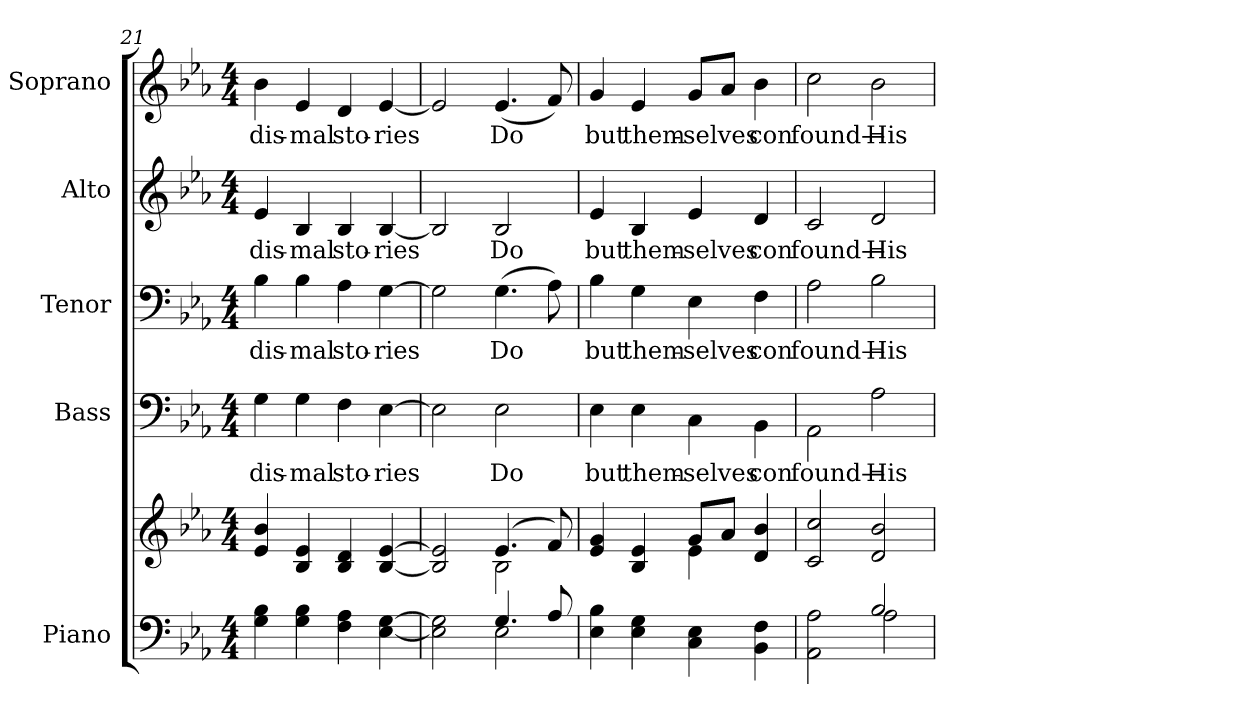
**kern	**kern	**kern	**text	**kern	**text	**kern	**text	**kern	**text
*part5	*part5	*part4	*part4	*part3	*part3	*part2	*part2	*part1	*part1
*staff6	*staff5	*staff4	*staff4	*staff3	*staff3	*staff2	*staff2	*staff1	*staff1
*I"Piano	*	*I"Bass	*	*I"Tenor	*	*I"Alto	*	*I"Soprano	*
*I'Pno.	*	*I'B.	*	*I'T.	*	*I'A.	*	*I'S.	*
!!LO:PB:g=z
*clefF4	*clefG2	*clefF4	*	*clefF4	*	*clefG2	*	*clefG2	*
*k[b-e-a-]	*k[b-e-a-]	*k[b-e-a-]	*	*k[b-e-a-]	*	*k[b-e-a-]	*	*k[b-e-a-]	*
*E-:	*E-:	*E-:	*	*E-:	*	*E-:	*	*E-:	*
*M4/4	*M4/4	*M4/4	*	*M4/4	*	*M4/4	*	*M4/4	*
=21	=21	=21	=21	=21	=21	=21	=21	=21	=21
!	!	!	!LO:LY:b:color=#000000	!	!	!	!	!	!
!	!	!	!	!	!LO:LY:b:color=#000000	!	!	!	!
!	!	!	!	!	!	!	!LO:LY:b:color=#000000	!	!
!	!	!	!	!	!	!	!	!	!LO:LY:b:color=#000000
4Gi\ 4B-i	4e-i/ 4b-i	4Gi\	dis-	4B-i\	dis-	4e-i/	dis-	4b-i\	dis-
!	!	!	!LO:LY:b:color=#000000	!	!	!	!	!	!
!	!	!	!	!	!LO:LY:b:color=#000000	!	!	!	!
!	!	!	!	!	!	!	!LO:LY:b:color=#000000	!	!
!	!	!	!	!	!	!	!	!	!LO:LY:b:color=#000000
4Gi\ 4B-i	4B-i/ 4e-i	4Gi\	-mal	4B-i\	-mal	4B-i/	-mal	4e-i/	-mal
!	!	!	!LO:LY:b:color=#000000	!	!	!	!	!	!
!	!	!	!	!	!LO:LY:b:color=#000000	!	!	!	!
!	!	!	!	!	!	!	!LO:LY:b:color=#000000	!	!
!	!	!	!	!	!	!	!	!	!LO:LY:b:color=#000000
4Fi\ 4A-i	4B-i/ 4di	4Fi\	sto-	4A-i\	sto-	4B-i/	sto-	4di/	sto-
!	!	!	!LO:LY:b:color=#000000	!	!	!	!	!	!
!	!	!	!	!	!LO:LY:b:color=#000000	!	!	!	!
!	!	!	!	!	!	!	!LO:LY:b:color=#000000	!	!
!	!	!	!	!	!	!	!	!	!LO:LY:b:color=#000000
[<4E-i\ [>4Gi	[<4B-i/ [>4e-i	[>4E-i\	-ries	[>4Gi\	-ries	[<4B-i/	-ries	[<4e-i/	-ries
=22	=22	=22	=22	=22	=22	=22	=22	=22	=22
*^	*^	*	*	*	*	*	*	*	*
2E-i\] 2Gi]	2ryy	2B-i/] 2e-i]	2ryy	2E-i\]	.	2Gi\]	.	2B-i/]	.	2e-i/]	.
!	!	!	!	!	!LO:LY:b:color=#000000	!	!	!	!	!	!
!	!	!	!	!	!	!	!LO:LY:b:color=#000000	!	!	!	!
!	!	!	!	!	!	!	!	!	!LO:LY:b:color=#000000	!	!
!	!	!	!	!	!	!	!	!	!	!	!LO:LY:b:color=#000000
4.Gi/	2E-i\	(4.e-i/	2B-i\	2E-i\	Do	(4.Gi\	Do	2B-i/	Do	(4.e-i/	Do
8A-i/	.	8fi/)	.	.	.	8A-i\)	.	.	.	8fi/)	.
*v	*v	*	*	*	*	*	*	*	*	*	*
!!LO:PB:g=z
=23	=23	=23	=23	=23	=23	=23	=23	=23	=23	=23
!	!	!	!	!LO:LY:b:color=#000000	!	!	!	!	!	!
!	!	!	!	!	!	!LO:LY:b:color=#000000	!	!	!	!
!	!	!	!	!	!	!	!	!LO:LY:b:color=#000000	!	!
!	!	!	!	!	!	!	!	!	!	!LO:LY:b:color=#000000
4E-i\ 4B-i	4e-i/ 4gi	2ryy	4E-i\	but	4B-i\	but	4e-i/	but	4gi/	but
!	!	!	!	!LO:LY:b:color=#000000	!	!	!	!	!	!
!	!	!	!	!	!	!LO:LY:b:color=#000000	!	!	!	!
!	!	!	!	!	!	!	!	!LO:LY:b:color=#000000	!	!
!	!	!	!	!	!	!	!	!	!	!LO:LY:b:color=#000000
4E-i\ 4Gi	4B-i/ 4e-i	.	4E-i\	them-	4Gi\	them-	4B-i/	them-	4e-i/	them-
!	!	!	!	!LO:LY:b:color=#000000	!	!	!	!	!	!
!	!	!	!	!	!	!LO:LY:b:color=#000000	!	!	!	!
!	!	!	!	!	!	!	!	!LO:LY:b:color=#000000	!	!
!	!	!	!	!	!	!	!	!	!	!LO:LY:b:color=#000000
4Ci\ 4E-i	8gi/L	4e-i\	4Ci\	-selves	4E-i\	-selves	4e-i/	-selves	8gi/L	-selves
.	8a-i/J	.	.	.	.	.	.	.	8a-i/J	.
!	!	!	!	!LO:LY:b:color=#000000	!	!	!	!	!	!
!	!	!	!	!	!	!LO:LY:b:color=#000000	!	!	!	!
!	!	!	!	!	!	!	!	!LO:LY:b:color=#000000	!	!
!	!	!	!	!	!	!	!	!	!	!LO:LY:b:color=#000000
4BB-i\ 4Fi	4di/ 4b-i	4ryy	4BB-i\	con	4Fi\	con	4di/	con	4b-i\	con
*	*v	*v	*	*	*	*	*	*	*	*
=24	=24	=24	=24	=24	=24	=24	=24	=24	=24
*^	*	*	*	*	*	*	*	*	*
*	*	*^	*	*	*	*	*	*	*	*
!	!	!	!	!	!LO:LY:b:color=#000000	!	!	!	!	!	!
*	*	*v	*v	*	*	*	*	*	*	*	*
*	*	*^	*	*	*	*	*	*	*	*
!	!	!	!	!	!	!	!LO:LY:b:color=#000000	!	!	!	!
*	*	*v	*v	*	*	*	*	*	*	*	*
*	*	*^	*	*	*	*	*	*	*	*
!	!	!	!	!	!	!	!	!	!LO:LY:b:color=#000000	!	!
*	*	*v	*v	*	*	*	*	*	*	*	*
*	*	*^	*	*	*	*	*	*	*	*
!	!	!	!	!	!	!	!	!	!	!	!LO:LY:b:color=#000000
*	*	*v	*v	*	*	*	*	*	*	*	*
2AA-i\ 2A-i	2ryy	2ci/ 2cci	2AA-i\	found—	2A-i\	found—	2ci/	found—	2cci\	found—
!	!	!	!	!LO:LY:b:color=#000000	!	!	!	!	!	!
!	!	!	!	!	!	!LO:LY:b:color=#000000	!	!	!	!
!	!	!	!	!	!	!	!	!LO:LY:b:color=#000000	!	!
!	!	!	!	!	!	!	!	!	!	!LO:LY:b:color=#000000
2B-i/	2A-i\	2di/ 2b-i	2A-i\	His	2B-i\	His	2di/	His	2b-i\	His
*v	*v	*	*	*	*	*	*	*	*	*
=	=	=	=	=	=	=	=	=	=
*-	*-	*-	*-	*-	*-	*-	*-	*-	*-
